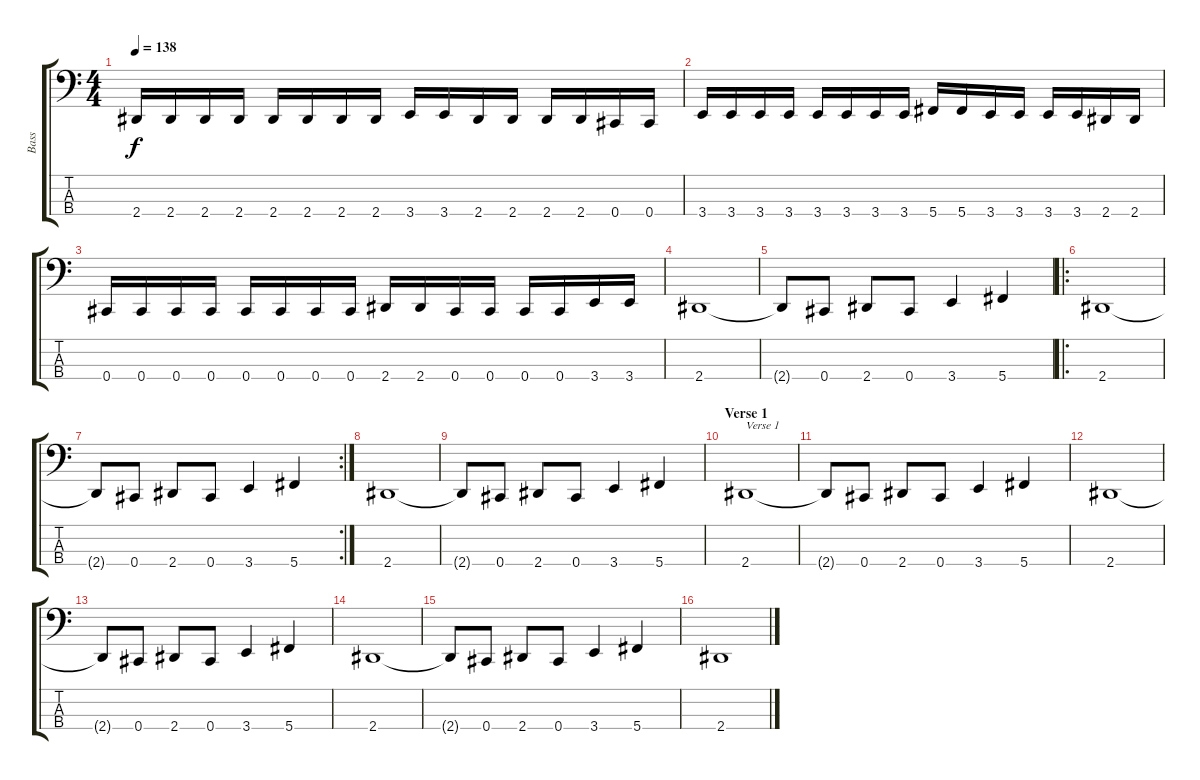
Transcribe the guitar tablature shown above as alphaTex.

\track ("Bass" "Bass") {instrument electricbasspick}
\staff {score tabs}
\tuning (E2 B1 Gb1 Db1) {hide}
\ts (4 4)
\tempo 138
\clef f4
\ks c
2.4.16{dy f} 2.4.16 2.4.16 2.4.16 2.4.16 2.4.16 2.4.16 2.4.16 3.4.16 3.4.16 2.4.16 2.4.16 2.4.16 2.4.16 0.4.16 0.4.16 |
3.4.16 3.4.16 3.4.16 3.4.16 3.4.16 3.4.16 3.4.16 3.4.16 5.4.16 5.4.16 3.4.16 3.4.16 3.4.16 3.4.16 2.4.16 2.4.16 |
0.4.16 0.4.16 0.4.16 0.4.16 0.4.16 0.4.16 0.4.16 0.4.16 2.4.16 2.4.16 0.4.16 0.4.16 0.4.16 0.4.16 3.4.16 3.4.16 |
2.4.1 |
2.4{t}.8 0.4.8 2.4.8 0.4.8 3.4.4 5.4.4 |
\ro
2.4.1 |
\rc 2
2.4{t}.8 0.4.8 2.4.8 0.4.8 3.4.4 5.4.4 |
2.4.1 |
2.4{t}.8 0.4.8 2.4.8 0.4.8 3.4.4 5.4.4 |
\section ("" "Verse 1")
2.4.1{txt "Verse 1"} |
2.4{t}.8 0.4.8 2.4.8 0.4.8 3.4.4 5.4.4 |
2.4.1 |
2.4{t}.8 0.4.8 2.4.8 0.4.8 3.4.4 5.4.4 |
2.4.1 |
2.4{t}.8 0.4.8 2.4.8 0.4.8 3.4.4 5.4.4 |
2.4.1
